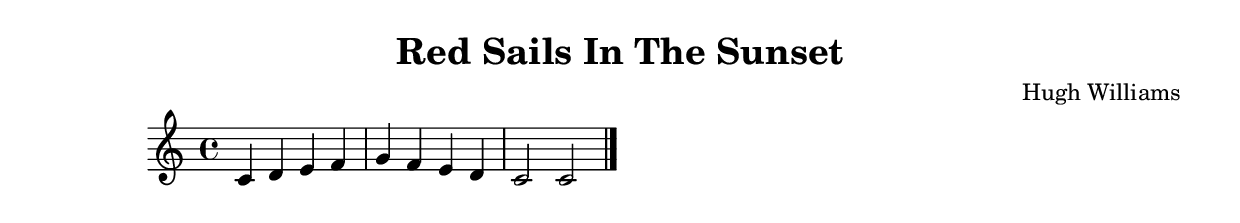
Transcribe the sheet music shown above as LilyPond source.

\version "2.24.4"

\header {
  title = "Red Sails In The Sunset"
  composer = "Hugh Williams"
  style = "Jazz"
}

\score {
  \new Staff {
    \clef treble
    \time 4/4
    \key c \major
    
    % Simple chord progression placeholder
    c'4 d' e' f' |
    g' f' e' d' |
    c'2 c'2 |
    \bar "|."
  }
  \layout {}
  \midi {
    \tempo 4 = 120
  }
}